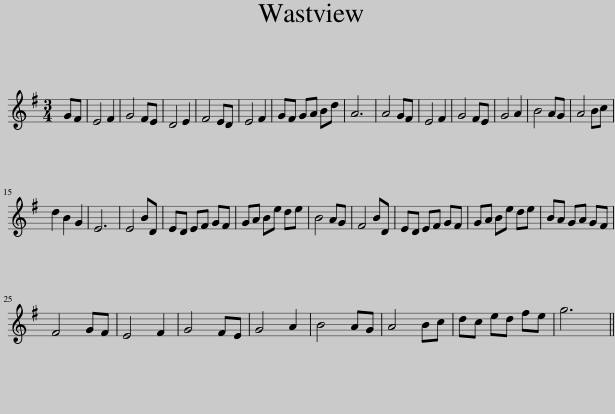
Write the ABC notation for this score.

X:1
L:1/8
M:3/4
I:linebreak $
K:Emin
V:1 treble
V:1
 GF | E4 F2 | G4 FE | D4 E2 | F4 ED | %5
 E4 F2 | GF GA Bd | A6 | A4 GF | E4 F2 | %10
 G4 FE | G4 A2 | B4 AG | A4 Bc |$ d2 B2 G2 | %15
 E6 | E4 BD | ED EF GF | GA Be de | B4 AG | %20
 F4 BD | ED EF GF | GA Be de | BA GA GF |$ F4 GF | %25
 E4 F2 | G4 FE | G4 A2 | B4 AG | A4 Bc | %30
 dc ed fe | g6 || %32
